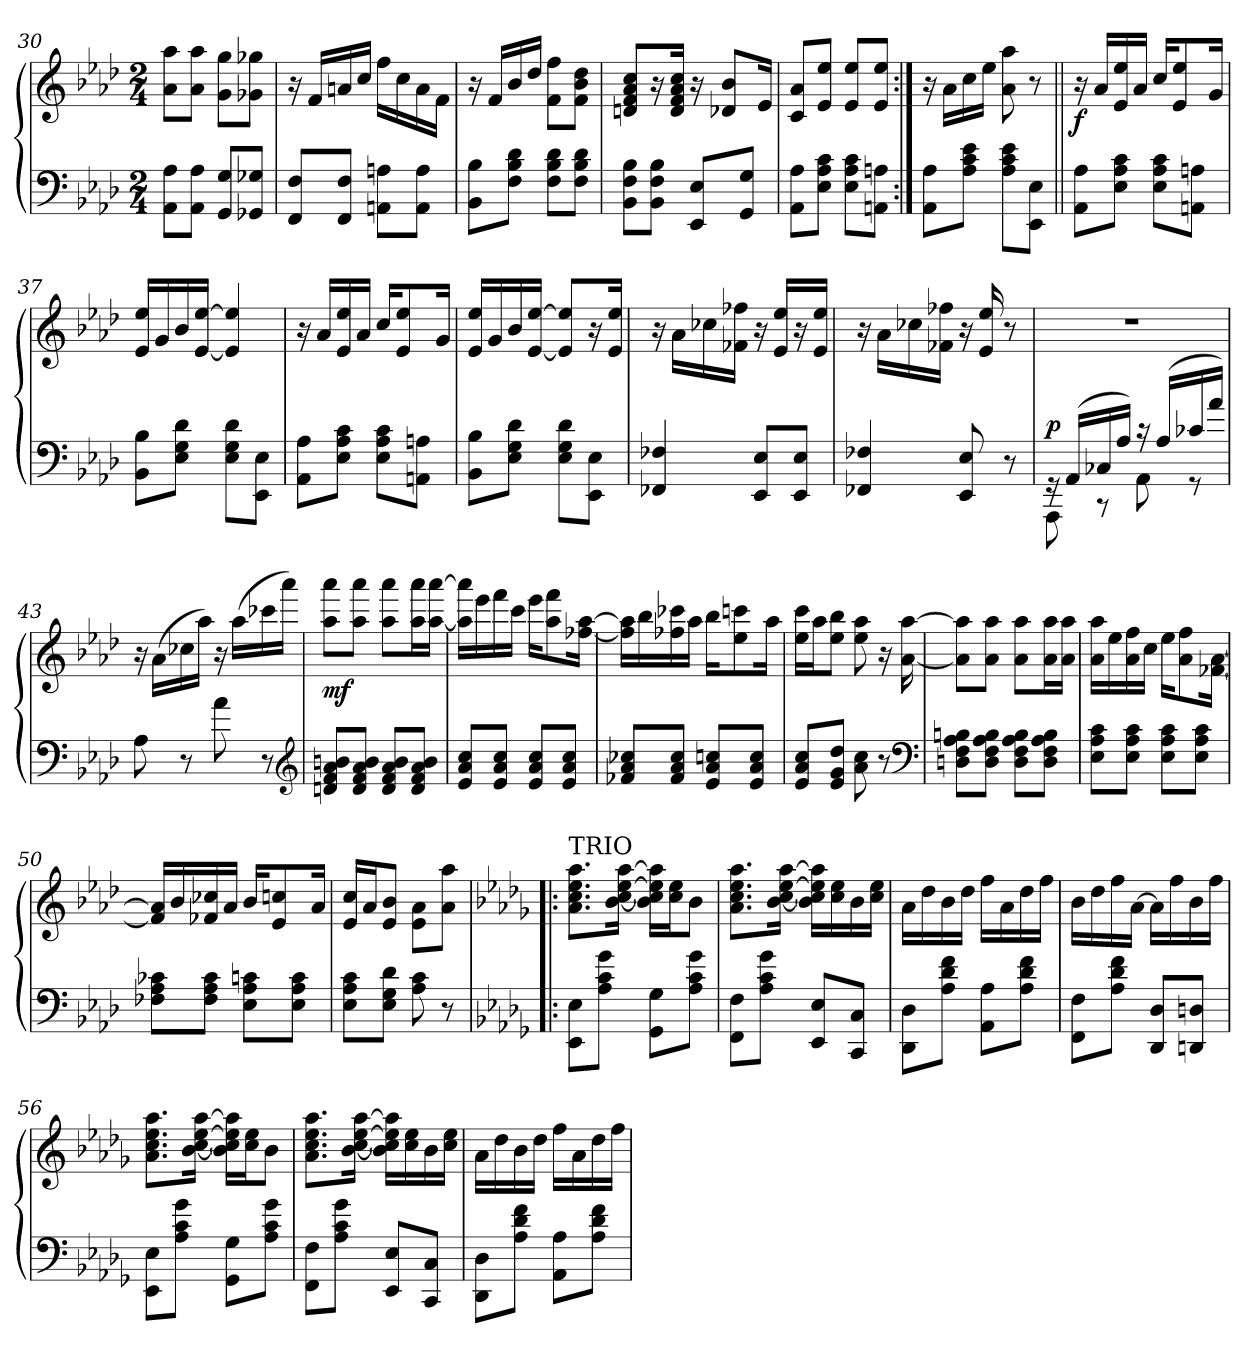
**kern	**kern	**dynam
*part1	*part1	*part1
*staff2	*staff1	*staff1/2
!!LO:LB:g=z
*clefF4	*clefG2	*
*k[b-e-a-d-]	*k[b-e-a-d-]	*
*A-:	*A-:	*
*M2/4	*M2/4	*
=30	=30	=30
8AA-\ 8A-\L	8a-\ 8aa-\L	.
8AA-\ 8A-\J	8a-\ 8aa-\J	.
8GG/ 8G/L	8g\ 8gg\L	.
8GG-X/ 8G-X/J	8g-X\ 8gg-X\J	.
=31	=31	=31
8FF/ 8F/L	16r	.
.	16f/LL	.
8FF/ 8F/J	16an/	.
.	16cc/JJ	.
8AAn\ 8An\L	16ff\LL	.
.	16cc\	.
8AA\ 8A\J	16a\	.
.	16f\JJ	.
=32	=32	=32
8BB-\ 8B-\L	16r	.
.	16f/LL	.
8F\ 8B-\ 8d-\J	16b-/	.
.	16dd-/JJ	.
8F\ 8B-\ 8d-\L	8f\ 8ff\L	.
8F\ 8B-\ 8d-\J	8f\ 8b-\ 8dd-\J	.
=33	=33	=33
8BB-\ 8F\ 8B-\L	8dn/ 8f/ 8a-/ 8cc/L	.
8BB-\ 8F\ 8B-\J	16r	.
.	16d/ 16f/ 16a-/ 16cc/Jk	.
8EE-/ 8E-/L	16r	.
.	8d-X/ 8b-/L	.
8GG/ 8G/J	.	.
.	16e-/Jk	.
=34	=34	=34
8AA-\ 8A-\L	8c/ 8a-/L	.
8E-\ 8A-\ 8c\J	8e-/ 8ee-/J	.
8E-\ 8A-\ 8c\L	8e-/ 8ee-/L	.
8AAn\ 8An\J	8e-/ 8ee-/J	.
=35:|!	=35:|!	=35:|!
8AA-\ 8A-\L	16r	.
.	16a-\LL	.
8A-\ 8c\ 8e-\J	16cc\	.
.	16ee-\JJ	.
8A-\ 8c\ 8e-\L	8a-\ 8aa-\	.
8EE-\ 8E-\J	8r	.
=36||	=36||	=36||
!	!	!LO:DY:b
8AA-\ 8A-\L	16r	f
.	16a-/LL	.
8E-\ 8A-\ 8c\J	16e-/ 16ee-/	.
.	16a-/JJ	.
8E-\ 8A-\ 8c\L	16cc/KL	.
.	8e-/ 8ee-/	.
8AAn\ 8An\J	.	.
.	16g/Jk	.
=37	=37	=37
8BB-\ 8B-\L	16e-/ 16ee-/LL	.
.	16g/	.
8E-\ 8G\ 8d-\J	16b-/	.
.	[16e-/ [16ee-/JJ	.
8E-\ 8G\ 8d-\L	4e-]/ 4ee-]/	.
8EE-\ 8E-\J	.	.
!!LO:LB:g=z
=38	=38	=38
8AA-\ 8A-\L	16r	.
.	16a-/LL	.
8E-\ 8A-\ 8c\J	16e-/ 16ee-/	.
.	16a-/JJ	.
8E-\ 8A-\ 8c\L	16cc/KL	.
.	8e-/ 8ee-/	.
8AAn\ 8An\J	.	.
.	16g/Jk	.
=39	=39	=39
8BB-\ 8B-\L	16e-/ 16ee-/LL	.
.	16g/	.
8E-\ 8G\ 8d-\J	16b-/	.
.	[16e-/ [16ee-/JJ	.
8E-\ 8G\ 8d-\L	8e-]/ 8ee-]/L	.
8EE-\ 8E-\J	16r	.
.	16e-/ 16ee-/Jk	.
=40	=40	=40
4FF-X/ 4F-X/	16r	.
.	16a-\LL	.
.	16cc-X\	.
.	16f-X\ 16ff-X\JJ	.
8EE-/ 8E-/L	16r	.
.	16e-/ 16ee-/LL	.
8EE-/ 8E-/J	16r	.
.	16e-/ 16ee-/JJ	.
=41	=41	=41
4FF-X/ 4F-X/	16r	.
.	16a-\LL	.
.	16cc-X\	.
.	16f-X\ 16ff-X\JJ	.
8EE-/ 8E-/	16r	.
.	16e-/ 16ee-/	.
8r	8r	.
!!LO:PB:g=z
=42	=42	=42
*^	*	*
!	!	!	!LO:DY:a=2
16rGG	8AAA-\	2r	p
(<16AA-/LL	.	.	.
16C-X/	8r	.	.
16A-/JJ)	.	.	.
16r	8AA-\	.	.
(<16A-/LL	.	.	.
16c-X/	8r	.	.
16a-/JJ)	.	.	.
*v	*v	*	*
=43	=43	=43
8A-\	16r	.
.	(>16a-\LL	.
8r	16cc-X\	.
.	16aa-\JJ)	.
8a-\	16r	.
.	(>16aa-\LL	.
8r	16ccc-X\	.
.	16aaa-\JJ)	.
*clefG2	*	*
=44	=44	=44
!	!	!LO:DY:b
8dn/ 8f/ 8a-/ 8bn/L	8aa-\ 8aaa-\L	mf
8d/ 8f/ 8a-/ 8b/J	8aa-\ 8aaa-\J	.
8d/ 8f/ 8a-/ 8b/L	8aa-\ 8aaa-\L	.
8d/ 8f/ 8a-/ 8b/J	16aa-\ 16aaa-\L	.
.	[16aa-\ [16aaa-\JJ	.
=45	=45	=45
8e-/ 8a-/ 8cc/L	16aa-]\ 16aaa-]\LL	.
.	16eee-\	.
8e-/ 8a-/ 8cc/J	16fff\	.
.	16ccc\JJ	.
8e-/ 8a-/ 8cc/L	16eee-\KL	.
.	8aa-\ 8fff\	.
8e-/ 8a-/ 8cc/J	.	.
.	[16ff-X\ [16aa-\Jk	.
!!LO:LB:g=z
=46	=46	=46
8f-X/ 8a-/ 8cc-X/L	16ff-]\ 16aa-]\LL	.
.	16bb-\	.
8f-/ 8a-/ 8cc-/J	16ff-X\ 16ccc-X\	.
.	16aa-\JJ	.
8e-/ 8a-/ 8ccn/L	16bb-\KL	.
.	8ee-\ 8cccn\	.
8e-/ 8a-/ 8cc/J	.	.
.	16aa-\Jk	.
=47	=47	=47
8e-/ 8a-/ 8cc/L	16ee-\ 16ccc\LL	.
.	16aa-\J	.
8e-/ 8g/ 8dd-/J	8ee-\ 8bb-\J	.
8a-\ 8cc\	8ee-\ 8aa-\	.
8r	16r	.
.	[16a-\ [16aa-\	.
*clefF4	*	*
=48	=48	=48
8Dn\ 8F\ 8A-\ 8Bn\L	8a-]\ 8aa-]\L	.
8D\ 8F\ 8A-\ 8B\J	8a-\ 8aa-\J	.
8D\ 8F\ 8A-\ 8B\L	8a-\ 8aa-\L	.
8D\ 8F\ 8A-\ 8B\J	16a-\ 16aa-\L	.
.	16a-\ 16aa-\JJ	.
=49	=49	=49
8E-\ 8A-\ 8c\L	16a-\ 16aa-\LL	.
.	16ee-\	.
8E-\ 8A-\ 8c\J	16a-\ 16ff\	.
.	16cc\JJ	.
8E-\ 8A-\ 8c\L	16ee-\KL	.
.	8a-\ 8ff\	.
8E-\ 8A-\ 8c\J	.	.
.	[16f-X\ [16a-\Jk	.
!!LO:LB:g=z
=50	=50	=50
8F-X\ 8A-\ 8c-X\L	16f-]/ 16a-]/LL	.
.	16b-/	.
8F-\ 8A-\ 8c-\J	16f-X/ 16cc-X/	.
.	16a-/JJ	.
8E-\ 8A-\ 8cn\L	16b-/KL	.
.	8e-/ 8ccn/	.
8E-\ 8A-\ 8c\J	.	.
.	16a-/Jk	.
=51	=51	=51
8E-\ 8A-\ 8c\L	16e-/ 16cc/LL	.
.	16a-/J	.
8E-\ 8G\ 8d-\J	8e-/ 8b-/J	.
8A-\ 8c\	8e-\ 8a-\L	.
8r	8a-\ 8aa-\J	.
=52!|:	=52!|:	=52!|:
*k[b-e-a-d-g-]	*k[b-e-a-d-g-]	*
!	!LO:TX:a:t=TRIO	!
8EE-\ 8E-\L	8.a-\ 8.cc\ 8.ee-\ 8.aa-\L	.
8A-\ 8c\ 8g-\J	.	.
.	[16b-\ [16cc\ [16ee-\ [16aa-\Jk	.
8GG-\ 8G-\L	16b-]\ 16cc]\ 16ee-]\ 16aa-]\LL	.
.	16cc\ 16ee-\J	.
8A-\ 8c\ 8g-\J	8b-\J	.
=53	=53	=53
8FF\ 8F\L	8.a-\ 8.cc\ 8.ee-\ 8.aa-\L	.
8A-\ 8c\ 8g-\J	.	.
.	[16b-\ [16cc\ [16ee-\ [16aa-\Jk	.
8EE-/ 8E-/L	16b-]\ 16cc]\ 16ee-]\ 16aa-]\LL	.
.	16cc\ 16ee-\	.
8CC/ 8C/J	16b-\	.
.	16cc\ 16ee-\JJ	.
!!LO:LB:g=z
=54	=54	=54
8DD-\ 8D-\L	16a-\LL	.
.	16dd-\	.
8A-\ 8d-\ 8f\J	16b-\	.
.	16dd-\JJ	.
8AA-\ 8A-\L	16ff\LL	.
.	16a-\	.
8A-\ 8d-\ 8f\J	16dd-\	.
.	16ff\JJ	.
=55	=55	=55
8FF\ 8F\L	16b-\LL	.
.	16dd-\	.
8A-\ 8d-\ 8f\J	16ff\	.
.	[16a-\JJ	.
8DD-/ 8D-/L	16a-\LL]	.
.	16ff\	.
8DDn/ 8Dn/J	16b-\	.
.	16ff\JJ	.
=56	=56	=56
8EE-\ 8E-\L	8.a-\ 8.cc\ 8.ee-\ 8.aa-\L	.
8A-\ 8c\ 8g-\J	.	.
.	[16b-\ [16cc\ [16ee-\ [16aa-\Jk	.
8GG-\ 8G-\L	16b-]\ 16cc]\ 16ee-]\ 16aa-]\LL	.
.	16cc\ 16ee-\J	.
8A-\ 8c\ 8g-\J	8b-\J	.
=57	=57	=57
8FF\ 8F\L	8.a-\ 8.cc\ 8.ee-\ 8.aa-\L	.
8A-\ 8c\ 8g-\J	.	.
.	[16b-\ [16cc\ [16ee-\ [16aa-\Jk	.
8EE-/ 8E-/L	16b-]\ 16cc]\ 16ee-]\ 16aa-]\LL	.
.	16cc\ 16ee-\	.
8CC/ 8C/J	16b-\	.
.	16cc\ 16ee-\JJ	.
!!LO:LB:g=z
=58	=58	=58
8DD-\ 8D-\L	16a-\LL	.
.	16dd-\	.
8A-\ 8d-\ 8f\J	16b-\	.
.	16dd-\JJ	.
8AA-\ 8A-\L	16ff\LL	.
.	16a-\	.
8A-\ 8d-\ 8f\J	16dd-\	.
.	16ff\JJ	.
=	=	=
*-	*-	*-
